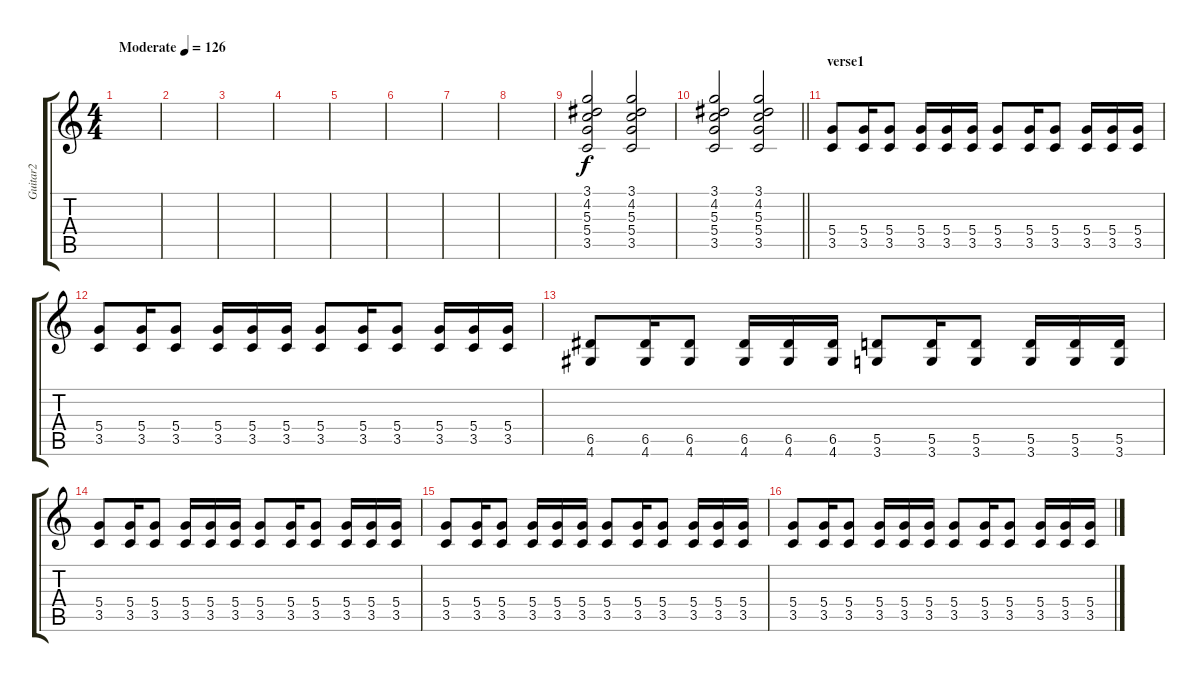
\track ("Guitar2" "Guitar2") {instrument overdrivenguitar}
\staff {score tabs}
\tuning (E4 B3 G3 D3 A2 E2) {hide}
\ts (4 4)
\tempo (126 "Moderate")
\clef g2
\ks c
|
|
|
|
|
|
|
|
(3.1 4.2 5.3 5.4 3.5).2 (3.1 4.2 5.3 5.4 3.5).2 |
\barLineRight lightlight
(3.1 4.2 5.3 5.4 3.5).2 (3.1 4.2 5.3 5.4 3.5).2 |
\section ("" "verse1")
(5.4 3.5).8 (5.4 3.5).16 (5.4 3.5).8 (5.4 3.5).16 (5.4 3.5).16 (5.4 3.5).16 (5.4 3.5).8 (5.4 3.5).16 (5.4 3.5).8 (5.4 3.5).16 (5.4 3.5).16 (5.4 3.5).16 |
(5.4 3.5).8 (5.4 3.5).16 (5.4 3.5).8 (5.4 3.5).16 (5.4 3.5).16 (5.4 3.5).16 (5.4 3.5).8 (5.4 3.5).16 (5.4 3.5).8 (5.4 3.5).16 (5.4 3.5).16 (5.4 3.5).16 |
(6.5 4.6).8 (6.5 4.6).16 (6.5 4.6).8 (6.5 4.6).16 (6.5 4.6).16 (6.5 4.6).16 (5.5 3.6).8 (5.5 3.6).16 (5.5 3.6).8 (5.5 3.6).16 (5.5 3.6).16 (5.5 3.6).16 |
(5.4 3.5).8 (5.4 3.5).16 (5.4 3.5).8 (5.4 3.5).16 (5.4 3.5).16 (5.4 3.5).16 (5.4 3.5).8 (5.4 3.5).16 (5.4 3.5).8 (5.4 3.5).16 (5.4 3.5).16 (5.4 3.5).16 |
(5.4 3.5).8 (5.4 3.5).16 (5.4 3.5).8 (5.4 3.5).16 (5.4 3.5).16 (5.4 3.5).16 (5.4 3.5).8 (5.4 3.5).16 (5.4 3.5).8 (5.4 3.5).16 (5.4 3.5).16 (5.4 3.5).16 |
(5.4 3.5).8 (5.4 3.5).16 (5.4 3.5).8 (5.4 3.5).16 (5.4 3.5).16 (5.4 3.5).16 (5.4 3.5).8 (5.4 3.5).16 (5.4 3.5).8 (5.4 3.5).16 (5.4 3.5).16 (5.4 3.5).16
